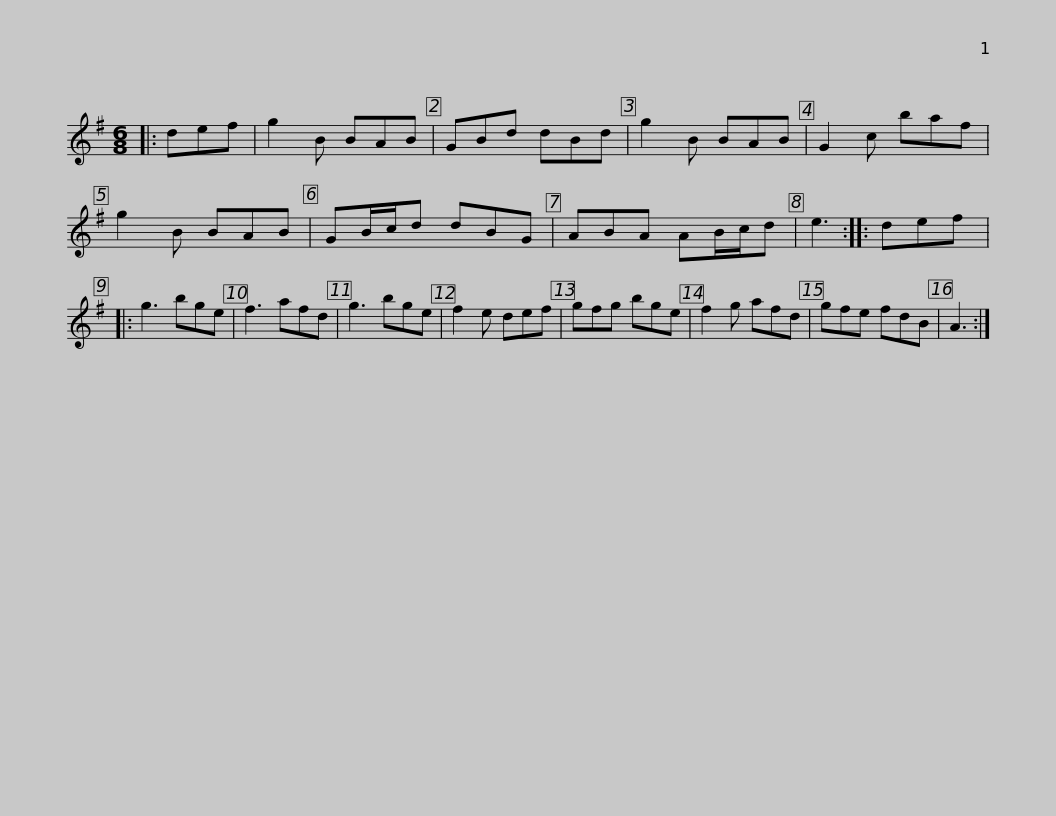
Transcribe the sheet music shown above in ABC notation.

X:1
L:1/8
M:6/8
I:linebreak $
K:G
V:1 treble
V:1
|: def | g2 B BAB | GBd dBd | g2 B BAB | G2 c baf | %5
 g2 B BAB | GB/c/d dBG | ABA AB/c/d |$ e3 :: def |: %10
 g3 bge | f3 afd | g3 bge | f2 e def | gfg bge | %15
 f2 g afd | gfe fdB |$ A3 :| %18
